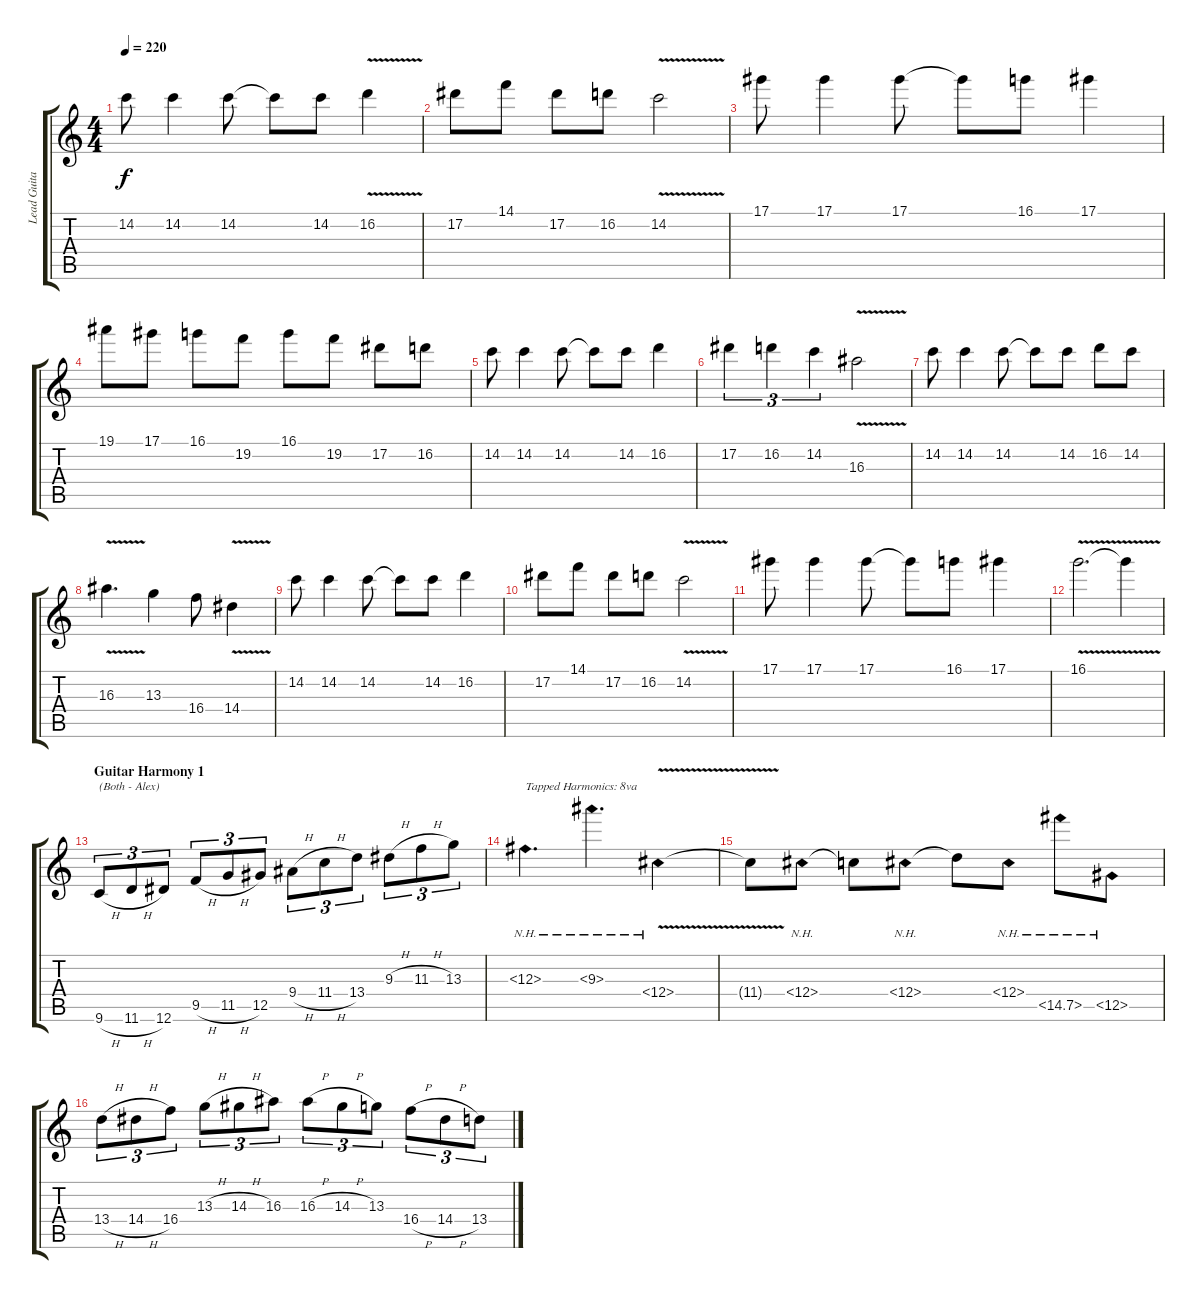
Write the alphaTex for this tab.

\track ("Lead Guitar 2" "Lead Guita") {instrument overdrivenguitar}
\staff {score tabs}
\tuning (Eb4 Bb3 Gb3 Db3 Ab2 Eb2) {hide}
\ts (4 4)
\tempo 220
\clef g2
\ks c
14.2.8{dy f} 14.2.4 14.2.8 14.2{t}.8 14.2.8 16.2{v}.4 |
17.2.8 14.1.8 17.2.8 16.2.8 14.2{v}.2 |
17.1.8 17.1.4 17.1.8 17.1{t}.8 16.1.8 17.1.4 |
19.1.8 17.1.8 16.1.8 19.2.8 16.1.8 19.2.8 17.2.8 16.2.8 |
14.2.8 14.2.4 14.2.8 14.2{t}.8 14.2.8 16.2.4 |
17.2.4{tu (3 2)} 16.2.4{tu (3 2)} 14.2.4{tu (3 2)} 16.3{v}.2 |
14.2.8 14.2.4 14.2.8 14.2{t}.8 14.2.8 16.2.8 14.2.8 |
16.3{v}.4{d} 13.3.4 16.4.8 14.4{v}.4 |
14.2.8 14.2.4 14.2.8 14.2{t}.8 14.2.8 16.2.4 |
17.2.8 14.1.8 17.2.8 16.2.8 14.2{v}.2 |
17.1.8 17.1.4 17.1.8 17.1{t}.8 16.1.8 17.1.4 |
16.1{v}.2{d} 16.1{t}.4 |
\section ("" "Guitar Harmony 1")
9.6{h}.8{tu (3 2) txt "(Both - Alex)"} 11.6{h}.8{tu (3 2)} 12.6.8{tu (3 2)} 9.5{h}.8{tu (3 2)} 11.5{h}.8{tu (3 2)} 12.5.8{tu (3 2)} 9.4{h}.8{tu (3 2)} 11.4{h}.8{tu (3 2)} 13.4.8{tu (3 2)} 9.3{h}.8{tu (3 2)} 11.3{h}.8{tu (3 2)} 13.3.8{tu (3 2)} |
13.3{nh}.4{d txt "Tapped Harmonics: 8va"} 9.3{nh}.4{d} 11.4{nh v}.4 |
11.4{t}.8 11.4{nh}.8 11.4{t}.8 13.4{nh}.8 13.4{t}.8 11.4{nh}.8 14.5{nh}.8 12.5{nh}.8 |
13.4{h}.8{tu (3 2)} 14.4{h}.8{tu (3 2)} 16.4.8{tu (3 2)} 13.3{h}.8{tu (3 2)} 14.3{h}.8{tu (3 2)} 16.3.8{tu (3 2)} 16.3{h}.8{tu (3 2)} 14.3{h}.8{tu (3 2)} 13.3.8{tu (3 2)} 16.4{h}.8{tu (3 2)} 14.4{h}.8{tu (3 2)} 13.4.8{tu (3 2)}
